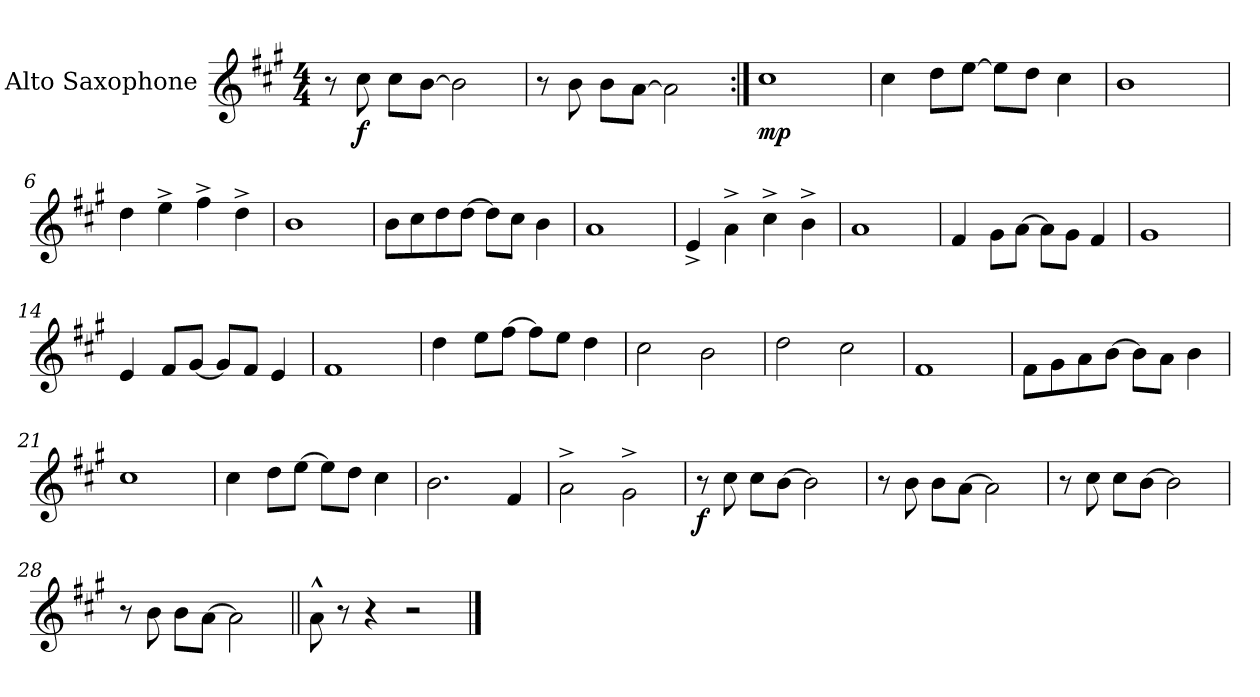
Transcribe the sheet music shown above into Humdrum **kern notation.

**kern	**dynam
*part1	*part1
*staff1	*staff1
*I"Alto Saxophone	*
*I'A. Sax	*
*clefG2	*
*ITrd5c9	*
*k[]	*
*M4/4	*
=1	=1
8r	.
!	!LO:DY:b
8e\	f
8e\L	.
[8d\J	.
2d\]	.
=2	=2
8r	.
8d\	.
8d\L	.
[8c\J	.
2c\]	.
=3:|!	=3:|!
!	!LO:DY:b
1e	mp
=4	=4
4e\	.
8f\L	.
[8g\J	.
8g\L]	.
8f\J	.
4e\	.
=5	=5
1d	.
=6	=6
4f\	.
4g^\	.
4a^\	.
4f^\	.
!!LO:LB:g=z
=7	=7
1d	.
=8	=8
8d\L	.
8e\	.
8f\	.
[8f\J	.
8f\L]	.
8e\J	.
4d\	.
=9	=9
1c	.
=10	=10
4G^/	.
4c^\	.
4e^\	.
4d^\	.
=11	=11
1c	.
=12	=12
4A/	.
8B\L	.
[8c\J	.
8c\L]	.
8B\J	.
4A/	.
=13	=13
1B	.
!!LO:LB:g=z
=14	=14
4G/	.
8A/L	.
[8B/J	.
8B/L]	.
8A/J	.
4G/	.
=15	=15
1A	.
=16	=16
4f\	.
8g\L	.
[8a\J	.
8a\L]	.
8g\J	.
4f\	.
=17	=17
2e\	.
2d\	.
=18	=18
2f\	.
2e\	.
=19	=19
1A	.
=20	=20
8A\L	.
8B\	.
8c\	.
[8d\J	.
8d\L]	.
8c\J	.
4d\	.
!!LO:LB:g=z
=21	=21
1e	.
=22	=22
4e\	.
8f\L	.
[8g\J	.
8g\L]	.
8f\J	.
4e\	.
=23	=23
2.d\	.
4A/	.
=24	=24
2c^\	.
2B^\	.
=25	=25
!	!LO:DY:b
8r	f
8e\	.
8e\L	.
[8d\J	.
2d\]	.
=26	=26
8r	.
8d\	.
8d\L	.
[8c\J	.
2c\]	.
=27	=27
8r	.
8e\	.
8e\L	.
[8d\J	.
2d\]	.
!!LO:LB:g=z
=28	=28
8r	.
8d\	.
8d\L	.
[8c\J	.
2c\]	.
=29||	=29||
8c^^\	.
8r	.
4r	.
2r	.
==	==
*-	*-
